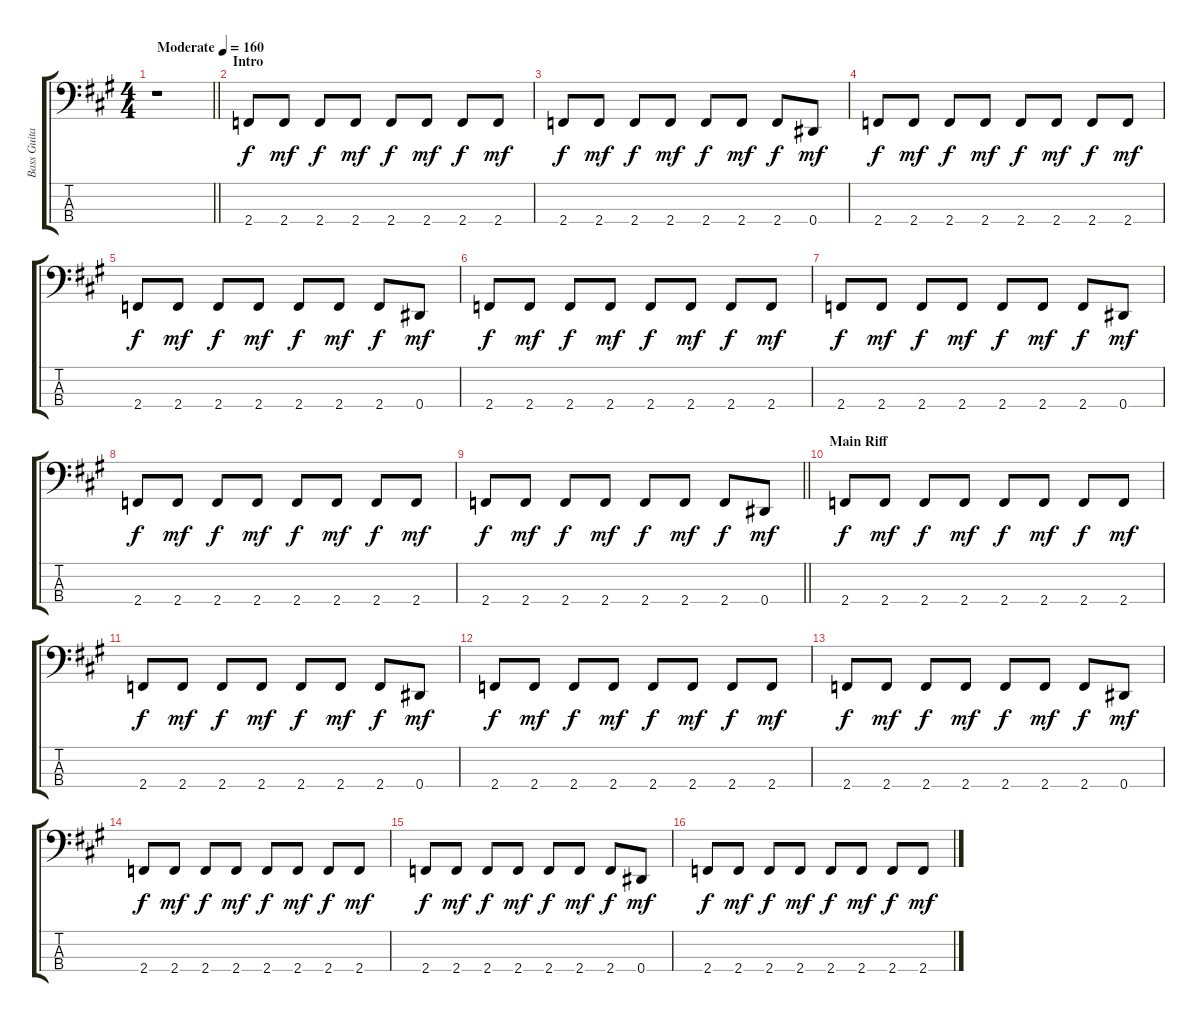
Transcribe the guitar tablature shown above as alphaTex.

\track ("Bass Guitar" "Bass Guita") {instrument electricbassfinger}
\staff {score tabs}
\tuning (Gb2 Db2 Ab1 Eb1) {hide}
\ts (4 4)
\tempo (160 "Moderate")
\clef f4
\barLineRight lightlight
\ks a
r.1{dy f instrument electricbassfinger} |
\section ("" "Intro")
2.4.8 2.4.8{dy mf} 2.4.8{dy f} 2.4.8{dy mf} 2.4.8{dy f} 2.4.8{dy mf} 2.4.8{dy f} 2.4.8{dy mf} |
2.4.8{dy f} 2.4.8{dy mf} 2.4.8{dy f} 2.4.8{dy mf} 2.4.8{dy f} 2.4.8{dy mf} 2.4.8{dy f} 0.4.8{dy mf} |
2.4.8{dy f} 2.4.8{dy mf} 2.4.8{dy f} 2.4.8{dy mf} 2.4.8{dy f} 2.4.8{dy mf} 2.4.8{dy f} 2.4.8{dy mf} |
2.4.8{dy f} 2.4.8{dy mf} 2.4.8{dy f} 2.4.8{dy mf} 2.4.8{dy f} 2.4.8{dy mf} 2.4.8{dy f} 0.4.8{dy mf} |
2.4.8{dy f} 2.4.8{dy mf} 2.4.8{dy f} 2.4.8{dy mf} 2.4.8{dy f} 2.4.8{dy mf} 2.4.8{dy f} 2.4.8{dy mf} |
2.4.8{dy f} 2.4.8{dy mf} 2.4.8{dy f} 2.4.8{dy mf} 2.4.8{dy f} 2.4.8{dy mf} 2.4.8{dy f} 0.4.8{dy mf} |
2.4.8{dy f} 2.4.8{dy mf} 2.4.8{dy f} 2.4.8{dy mf} 2.4.8{dy f} 2.4.8{dy mf} 2.4.8{dy f} 2.4.8{dy mf} |
\barLineRight lightlight
2.4.8{dy f} 2.4.8{dy mf} 2.4.8{dy f} 2.4.8{dy mf} 2.4.8{dy f} 2.4.8{dy mf} 2.4.8{dy f} 0.4.8{dy mf} |
\section ("" "Main Riff")
2.4.8{dy f} 2.4.8{dy mf} 2.4.8{dy f} 2.4.8{dy mf} 2.4.8{dy f} 2.4.8{dy mf} 2.4.8{dy f} 2.4.8{dy mf} |
2.4.8{dy f} 2.4.8{dy mf} 2.4.8{dy f} 2.4.8{dy mf} 2.4.8{dy f} 2.4.8{dy mf} 2.4.8{dy f} 0.4.8{dy mf} |
2.4.8{dy f} 2.4.8{dy mf} 2.4.8{dy f} 2.4.8{dy mf} 2.4.8{dy f} 2.4.8{dy mf} 2.4.8{dy f} 2.4.8{dy mf} |
2.4.8{dy f} 2.4.8{dy mf} 2.4.8{dy f} 2.4.8{dy mf} 2.4.8{dy f} 2.4.8{dy mf} 2.4.8{dy f} 0.4.8{dy mf} |
2.4.8{dy f} 2.4.8{dy mf} 2.4.8{dy f} 2.4.8{dy mf} 2.4.8{dy f} 2.4.8{dy mf} 2.4.8{dy f} 2.4.8{dy mf} |
2.4.8{dy f} 2.4.8{dy mf} 2.4.8{dy f} 2.4.8{dy mf} 2.4.8{dy f} 2.4.8{dy mf} 2.4.8{dy f} 0.4.8{dy mf} |
2.4.8{dy f} 2.4.8{dy mf} 2.4.8{dy f} 2.4.8{dy mf} 2.4.8{dy f} 2.4.8{dy mf} 2.4.8{dy f} 2.4.8{dy mf}
